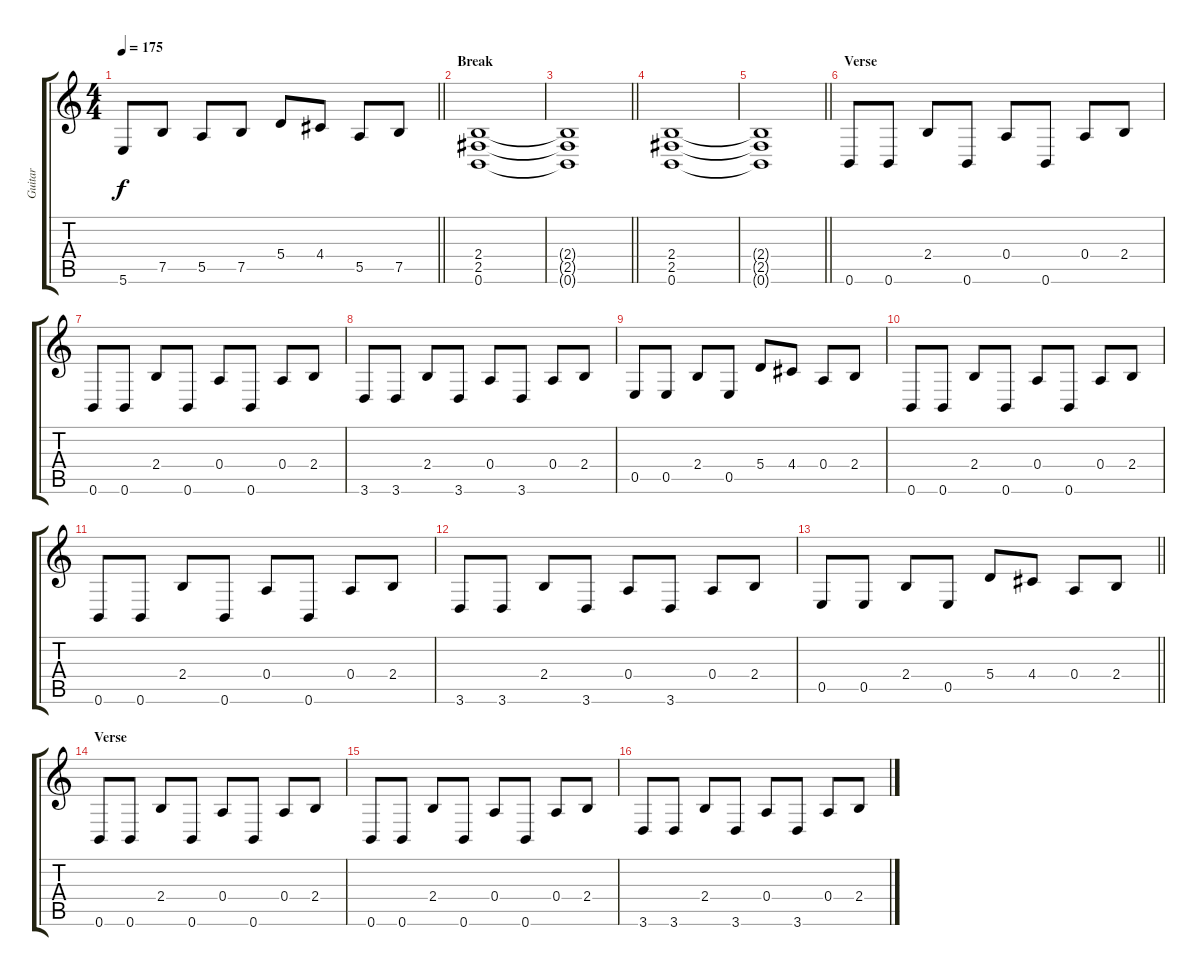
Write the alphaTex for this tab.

\track ("Guitar" "Guitar") {instrument distortionguitar}
\staff {score tabs}
\tuning (B3 Gb3 D3 A2 E2 B1) {hide}
\ts (4 4)
\tempo 175
\clef g2
\barLineRight lightlight
\ks c
5.6.8{dy f} 7.5.8 5.5.8 7.5.8 5.4.8 4.4.8 5.5.8 7.5.8 |
\section ("" "Break")
(2.4 2.5 0.6).1 |
\barLineRight lightlight
(2.4{t} 2.5{t} 0.6{t}).1 |
(2.4 2.5 0.6).1 |
\barLineRight lightlight
(2.4{t} 2.5{t} 0.6{t}).1 |
\section ("" "Verse")
0.6.8 0.6.8 2.4.8 0.6.8 0.4.8 0.6.8 0.4.8 2.4.8 |
0.6.8 0.6.8 2.4.8 0.6.8 0.4.8 0.6.8 0.4.8 2.4.8 |
3.6.8 3.6.8 2.4.8 3.6.8 0.4.8 3.6.8 0.4.8 2.4.8 |
0.5.8 0.5.8 2.4.8 0.5.8 5.4.8 4.4.8 0.4.8 2.4.8 |
0.6.8 0.6.8 2.4.8 0.6.8 0.4.8 0.6.8 0.4.8 2.4.8 |
0.6.8 0.6.8 2.4.8 0.6.8 0.4.8 0.6.8 0.4.8 2.4.8 |
3.6.8 3.6.8 2.4.8 3.6.8 0.4.8 3.6.8 0.4.8 2.4.8 |
\barLineRight lightlight
0.5.8 0.5.8 2.4.8 0.5.8 5.4.8 4.4.8 0.4.8 2.4.8 |
\section ("" "Verse")
0.6.8 0.6.8 2.4.8 0.6.8 0.4.8 0.6.8 0.4.8 2.4.8 |
0.6.8 0.6.8 2.4.8 0.6.8 0.4.8 0.6.8 0.4.8 2.4.8 |
3.6.8 3.6.8 2.4.8 3.6.8 0.4.8 3.6.8 0.4.8 2.4.8
